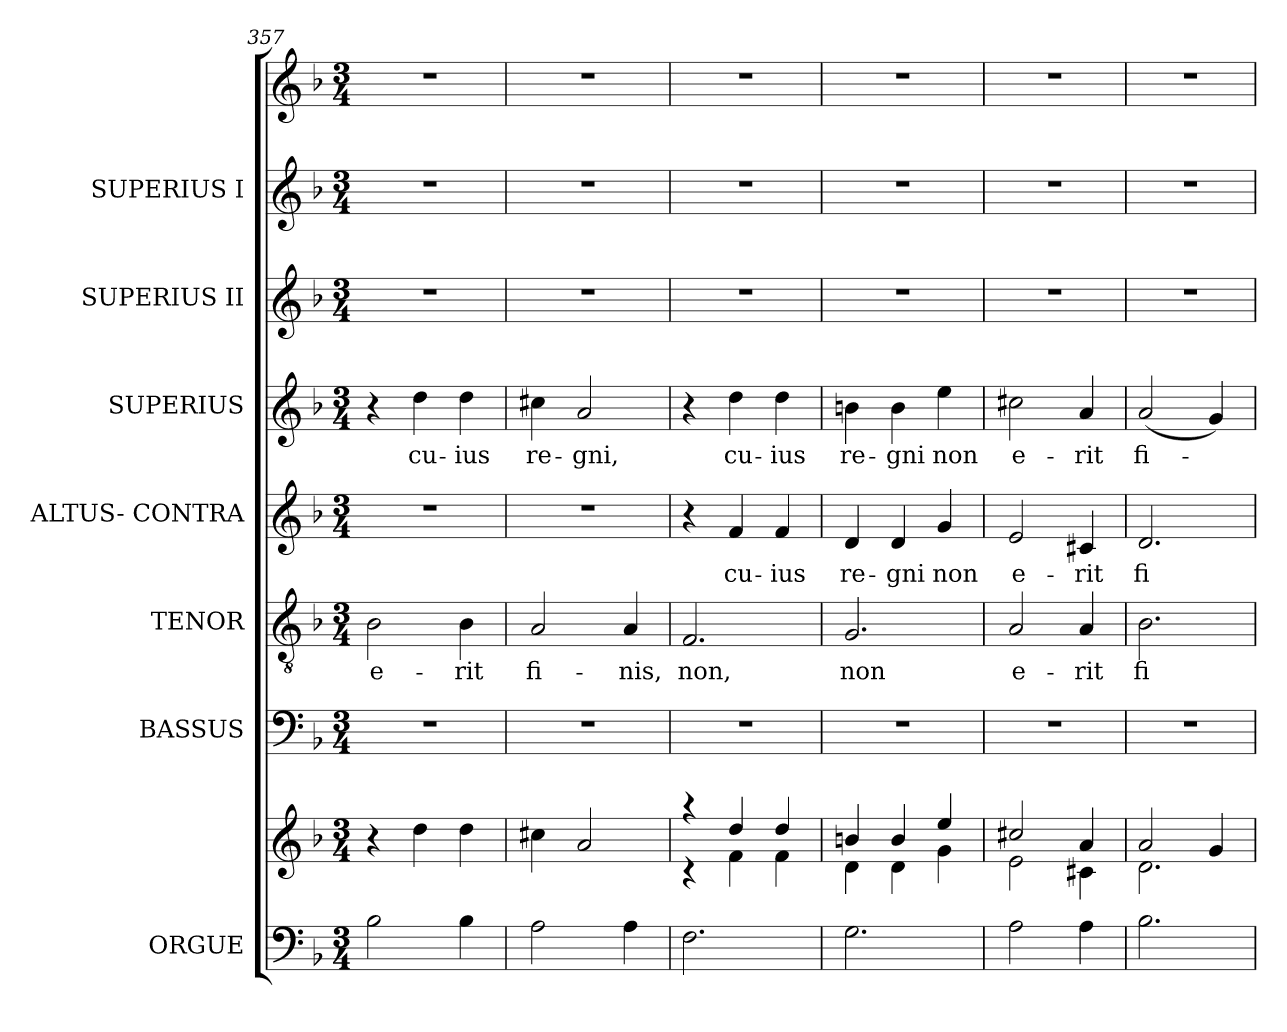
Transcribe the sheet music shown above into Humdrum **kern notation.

**kern	**kern	**kern	**kern	**text	**kern	**text	**kern	**text	**kern	**kern	**kern
*part8	*part8	*part7	*part6	*part6	*part5	*part5	*part4	*part4	*part3	*part2	*part1
*staff9	*staff8	*staff7	*staff6	*staff6	*staff5	*staff5	*staff4	*staff4	*staff3	*staff2	*staff1
*I"ORGUE	*	*I"BASSUS	*I"TENOR	*	*I"ALTUS- CONTRA	*	*I"SUPERIUS	*	*I"SUPERIUS II	*I"SUPERIUS I	*
*	*	*	*	*	*	*	*	*	*I'S II	*I'S I	*
*clefF4	*clefG2	*clefF4	*clefGv2	*	*clefG2	*	*clefG2	*	*clefG2	*clefG2	*clefG2
*k[b-]	*k[b-]	*k[b-]	*k[b-]	*	*k[b-]	*	*k[b-]	*	*k[b-]	*k[b-]	*k[b-]
*d:	*d:	*d:	*d:	*	*d:	*	*d:	*	*d:	*d:	*d:
*M3/4	*M3/4	*M3/4	*M3/4	*	*M3/4	*	*M3/4	*	*M3/4	*M3/4	*M3/4
=357	=357	=357	=357	=357	=357	=357	=357	=357	=357	=357	=357
!	!	!	!	!LO:LY:b	!	!	!	!	!	!	!
2B-\	4r	2.r	2B-\	e-	2.r	.	4r	.	2.r	2.r	2.r
!	!	!	!	!	!	!	!	!LO:LY:b	!	!	!
.	4dd\	.	.	.	.	.	4dd\	cu-	.	.	.
!	!	!	!	!LO:LY:b	!	!	!	!LO:LY:b	!	!	!
4B-\	4dd\	.	4B-\	-rit	.	.	4dd\	-ius	.	.	.
=358	=358	=358	=358	=358	=358	=358	=358	=358	=358	=358	=358
!	!	!	!	!LO:LY:b	!	!	!	!LO:LY:b	!	!	!
2A\	4cc#X\	2.r	2A/	fi-	2.r	.	4cc#X\	re-	2.r	2.r	2.r
!	!	!	!	!	!	!	!	!LO:LY:b	!	!	!
.	2a/	.	.	.	.	.	2a/	-gni,	.	.	.
!	!	!	!	!LO:LY:b	!	!	!	!	!	!	!
4A\	.	.	4A/	-nis,	.	.	.	.	.	.	.
=359	=359	=359	=359	=359	=359	=359	=359	=359	=359	=359	=359
*	*^	*	*	*	*	*	*	*	*	*	*
!	!	!	!	!	!LO:LY:b	!	!	!	!	!	!	!
2.F\	4raa	4rc	2.r	2.F/	non,	4r	.	4r	.	2.r	2.r	2.r
!	!	!	!	!	!	!	!LO:LY:b	!	!LO:LY:b	!	!	!
.	4dd/	4f\	.	.	.	4f/	cu-	4dd\	cu-	.	.	.
!	!	!	!	!	!	!	!LO:LY:b	!	!LO:LY:b	!	!	!
.	4dd/	4f\	.	.	.	4f/	-ius	4dd\	-ius	.	.	.
!!LO:PB:g=z
=360	=360	=360	=360	=360	=360	=360	=360	=360	=360	=360	=360	=360
!	!	!	!	!	!LO:LY:b	!	!LO:LY:b	!	!LO:LY:b	!	!	!
2.G\	4bn/	4d\	2.r	2.G/	non	4d/	re-	4bn\	re-	2.r	2.r	2.r
!	!	!	!	!	!	!	!LO:LY:b	!	!LO:LY:b	!	!	!
.	4b/	4d\	.	.	.	4d/	-gni	4b\	-gni	.	.	.
!	!	!	!	!	!	!	!LO:LY:b	!	!LO:LY:b	!	!	!
.	4ee/	4g\	.	.	.	4g/	non	4ee\	non	.	.	.
=361	=361	=361	=361	=361	=361	=361	=361	=361	=361	=361	=361	=361
!	!	!	!	!	!LO:LY:b	!	!LO:LY:b	!	!LO:LY:b	!	!	!
2A\	2cc#X/	2e\	2.r	2A/	e-	2e/	e-	2cc#X\	e-	2.r	2.r	2.r
!	!	!	!	!	!LO:LY:b	!	!LO:LY:b	!	!LO:LY:b	!	!	!
4A\	4a/	4c#X\	.	4A/	-rit	4c#X/	-rit	4a/	-rit	.	.	.
=362	=362	=362	=362	=362	=362	=362	=362	=362	=362	=362	=362	=362
!	!	!	!	!	!LO:LY:b	!	!LO:LY:b	!	!LO:LY:b	!	!	!
2.B-\	2a/	2.d\	2.r	2.B-\	fi-	2.d/	fi-	(<2a/	fi-	2.r	2.r	2.r
.	4g/	.	.	.	.	.	.	4g/)	.	.	.	.
*	*v	*v	*	*	*	*	*	*	*	*	*	*
=	=	=	=	=	=	=	=	=	=	=	=
*-	*-	*-	*-	*-	*-	*-	*-	*-	*-	*-	*-
